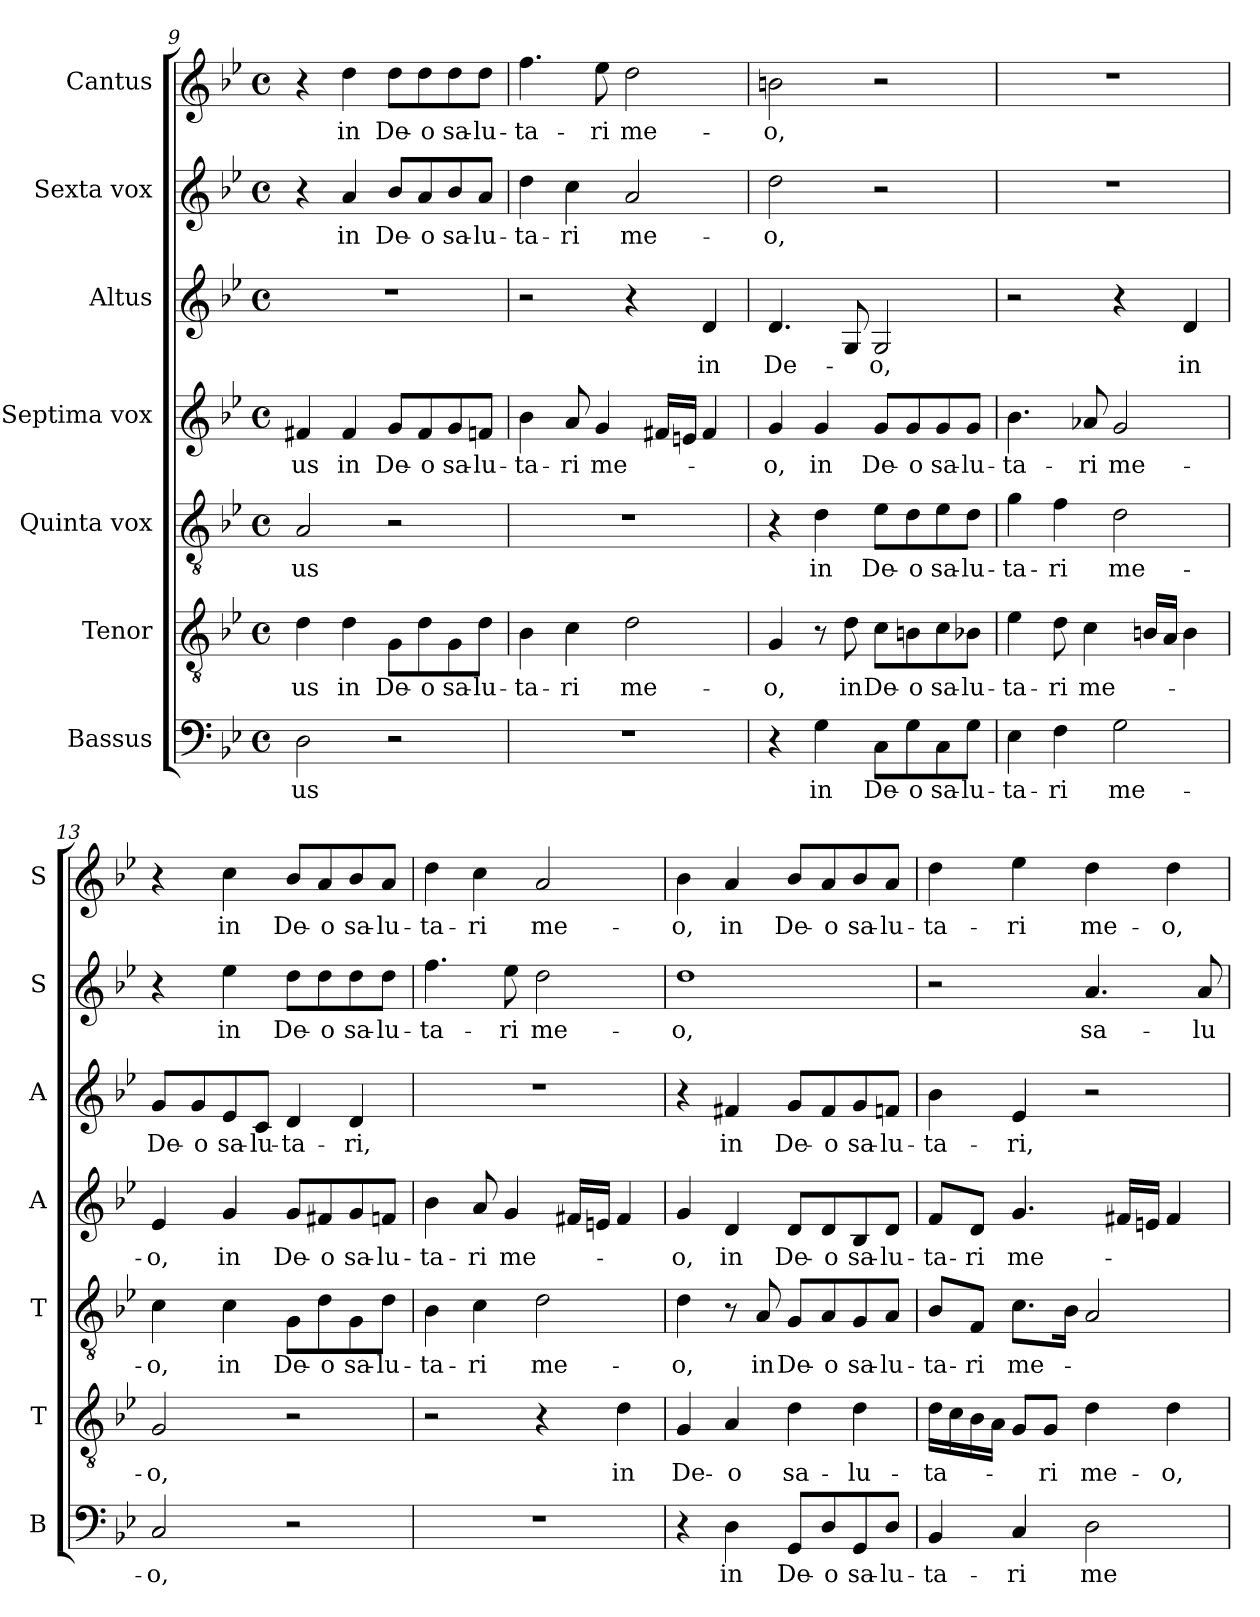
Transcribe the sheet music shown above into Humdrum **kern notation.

**kern	**text	**kern	**text	**kern	**text	**kern	**text	**kern	**text	**kern	**text	**kern	**text
*part7	*part7	*part6	*part6	*part5	*part5	*part4	*part4	*part3	*part3	*part2	*part2	*part1	*part1
*staff7	*staff7	*staff6	*staff6	*staff5	*staff5	*staff4	*staff4	*staff3	*staff3	*staff2	*staff2	*staff1	*staff1
*I"Bassus	*	*I"Tenor	*	*I"Quinta vox	*	*I"Septima vox	*	*I"Altus	*	*I"Sexta vox	*	*I"Cantus	*
*I'B	*	*I'T	*	*I'T	*	*I'A	*	*I'A	*	*I'S	*	*I'S	*
*clefF4	*	*clefGv2	*	*clefGv2	*	*clefG2	*	*clefG2	*	*clefG2	*	*clefG2	*
*	*	*ITrd7c12	*	*ITrd7c12	*	*	*	*	*	*	*	*	*
*k[b-e-]	*	*k[b-e-]	*	*k[b-e-]	*	*k[b-e-]	*	*k[b-e-]	*	*k[b-e-]	*	*k[b-e-]	*
*B-:	*	*B-:	*	*B-:	*	*B-:	*	*B-:	*	*B-:	*	*B-:	*
*M4/4	*	*M4/4	*	*M4/4	*	*M4/4	*	*M4/4	*	*M4/4	*	*M4/4	*
*met(c)	*	*met(c)	*	*met(c)	*	*met(c)	*	*met(c)	*	*met(c)	*	*met(c)	*
=9	=9	=9	=9	=9	=9	=9	=9	=9	=9	=9	=9	=9	=9
!	!LO:LY:b	!	!LO:LY:b	!	!LO:LY:b	!	!LO:LY:b	!	!	!	!	!	!
2D\	-us	4D\	-us	2AA/	-us	4f#X/	-us	1r	.	4r	.	4r	.
!	!	!	!LO:LY:b	!	!	!	!LO:LY:b	!	!	!	!LO:LY:b	!	!LO:LY:b
.	.	4D\	in	.	.	4f#/	in	.	.	4a/	in	4dd\	in
!	!	!	!LO:LY:b	!	!	!	!LO:LY:b	!	!	!	!LO:LY:b	!	!LO:LY:b
2r	.	8GG\L	De-	2r	.	8g/L	De-	.	.	8b-/L	De-	8dd\L	De-
!	!	!	!LO:LY:b	!	!	!	!LO:LY:b	!	!	!	!LO:LY:b	!	!LO:LY:b
.	.	8D\	-o	.	.	8f#/	-o	.	.	8a/	-o	8dd\	-o
!	!	!	!LO:LY:b	!	!	!	!LO:LY:b	!	!	!	!LO:LY:b	!	!LO:LY:b
.	.	8GG\	sa-	.	.	8g/	sa-	.	.	8b-/	sa-	8dd\	sa-
!	!	!	!LO:LY:b	!	!	!	!LO:LY:b	!	!	!	!LO:LY:b	!	!LO:LY:b
.	.	8D\J	-lu-	.	.	8fn/J	-lu-	.	.	8a/J	-lu-	8dd\J	-lu-
=10	=10	=10	=10	=10	=10	=10	=10	=10	=10	=10	=10	=10	=10
!	!	!	!LO:LY:b	!	!	!	!LO:LY:b	!	!	!	!LO:LY:b	!	!LO:LY:b
1r	.	4BB-\	-ta-	1r	.	4b-\	-ta-	2r	.	4dd\	-ta-	4.ff\	-ta-
!	!	!	!LO:LY:b	!	!	!	!LO:LY:b	!	!	!	!LO:LY:b	!	!
.	.	4C\	-ri	.	.	8a/	-ri	.	.	4cc\	-ri	.	.
!	!	!	!	!	!	!	!LO:LY:b	!	!	!	!	!	!LO:LY:b
.	.	.	.	.	.	4g/	me-	.	.	.	.	8ee-\	-ri
!	!	!	!LO:LY:b	!	!	!	!	!	!	!	!LO:LY:b	!	!LO:LY:b
.	.	2D\	me-	.	.	.	.	4r	.	2a/	me-	2dd\	me-
.	.	.	.	.	.	16f#X/LL	.	.	.	.	.	.	.
.	.	.	.	.	.	16en/JJ	.	.	.	.	.	.	.
!	!	!	!	!	!	!	!	!	!LO:LY:b	!	!	!	!
.	.	.	.	.	.	4f#/	.	4d/	in	.	.	.	.
!!LO:LB:g=z
=11	=11	=11	=11	=11	=11	=11	=11	=11	=11	=11	=11	=11	=11
!	!	!	!LO:LY:b	!	!	!	!LO:LY:b	!	!LO:LY:b	!	!LO:LY:b	!	!LO:LY:b
4r	.	4GG/	-o,	4r	.	4g/	-o,	4.d/	De-	2dd\	-o,	2bn\	-o,
!	!LO:LY:b	!	!	!	!LO:LY:b	!	!LO:LY:b	!	!	!	!	!	!
4G\	in	8r	.	4D\	in	4g/	in	.	.	.	.	.	.
!	!	!	!LO:LY:b	!	!	!	!	!	!	!	!	!	!
.	.	8D\	in	.	.	.	.	8G/	.	.	.	.	.
!	!LO:LY:b	!	!LO:LY:b	!	!LO:LY:b	!	!LO:LY:b	!	!LO:LY:b	!	!	!	!
8C\L	De-	8C\L	De-	8E-\L	De-	8g/L	De-	2G/	-o,	2r	.	2r	.
!	!LO:LY:b	!	!LO:LY:b	!	!LO:LY:b	!	!LO:LY:b	!	!	!	!	!	!
8G\	-o	8BBn\	-o	8D\	-o	8g/	-o	.	.	.	.	.	.
!	!LO:LY:b	!	!LO:LY:b	!	!LO:LY:b	!	!LO:LY:b	!	!	!	!	!	!
8C\	sa-	8C\	sa-	8E-\	sa-	8g/	sa-	.	.	.	.	.	.
!	!LO:LY:b	!	!LO:LY:b	!	!LO:LY:b	!	!LO:LY:b	!	!	!	!	!	!
8G\J	-lu-	8BB-X\J	-lu-	8D\J	-lu-	8g/J	-lu-	.	.	.	.	.	.
=12	=12	=12	=12	=12	=12	=12	=12	=12	=12	=12	=12	=12	=12
!	!LO:LY:b	!	!LO:LY:b	!	!LO:LY:b	!	!LO:LY:b	!	!	!	!	!	!
4E-\	-ta-	4E-\	-ta-	4G\	-ta-	4.b-\	-ta-	2r	.	1r	.	1r	.
!	!LO:LY:b	!	!LO:LY:b	!	!LO:LY:b	!	!	!	!	!	!	!	!
4F\	-ri	8D\	-ri	4F\	-ri	.	.	.	.	.	.	.	.
!	!	!	!LO:LY:b	!	!	!	!LO:LY:b	!	!	!	!	!	!
.	.	4C\	me-	.	.	8a-X/	-ri	.	.	.	.	.	.
!	!LO:LY:b	!	!	!	!LO:LY:b	!	!LO:LY:b	!	!	!	!	!	!
2G\	me-	.	.	2D\	me-	2g/	me-	4r	.	.	.	.	.
.	.	16BBn/LL	.	.	.	.	.	.	.	.	.	.	.
.	.	16AA/JJ	.	.	.	.	.	.	.	.	.	.	.
!	!	!	!	!	!	!	!	!	!LO:LY:b	!	!	!	!
.	.	4BB\	.	.	.	.	.	4d/	in	.	.	.	.
=13	=13	=13	=13	=13	=13	=13	=13	=13	=13	=13	=13	=13	=13
!	!LO:LY:b	!	!LO:LY:b	!	!LO:LY:b	!	!LO:LY:b	!	!LO:LY:b	!	!	!	!
2C/	-o,	2GG/	-o,	4C\	-o,	4e-/	-o,	8g/L	De-	4r	.	4r	.
!	!	!	!	!	!	!	!	!	!LO:LY:b	!	!	!	!
.	.	.	.	.	.	.	.	8g/	-o	.	.	.	.
!	!	!	!	!	!LO:LY:b	!	!LO:LY:b	!	!LO:LY:b	!	!LO:LY:b	!	!LO:LY:b
.	.	.	.	4C\	in	4g/	in	8e-/	sa-	4ee-\	in	4cc\	in
!	!	!	!	!	!	!	!	!	!LO:LY:b	!	!	!	!
.	.	.	.	.	.	.	.	8c/J	-lu-	.	.	.	.
!	!	!	!	!	!LO:LY:b	!	!LO:LY:b	!	!LO:LY:b	!	!LO:LY:b	!	!LO:LY:b
2r	.	2r	.	8GG\L	De-	8g/L	De-	4d/	-ta-	8dd\L	De-	8b-/L	De-
!	!	!	!	!	!LO:LY:b	!	!LO:LY:b	!	!	!	!LO:LY:b	!	!LO:LY:b
.	.	.	.	8D\	-o	8f#X/	-o	.	.	8dd\	-o	8a/	-o
!	!	!	!	!	!LO:LY:b	!	!LO:LY:b	!	!LO:LY:b	!	!LO:LY:b	!	!LO:LY:b
.	.	.	.	8GG\	sa-	8g/	sa-	4d/	-ri,	8dd\	sa-	8b-/	sa-
!	!	!	!	!	!LO:LY:b	!	!LO:LY:b	!	!	!	!LO:LY:b	!	!LO:LY:b
.	.	.	.	8D\J	-lu-	8fn/J	-lu-	.	.	8dd\J	-lu-	8a/J	-lu-
=14	=14	=14	=14	=14	=14	=14	=14	=14	=14	=14	=14	=14	=14
!	!	!	!	!	!LO:LY:b	!	!LO:LY:b	!	!	!	!LO:LY:b	!	!LO:LY:b
1r	.	2r	.	4BB-\	-ta-	4b-\	-ta-	1r	.	4.ff\	-ta-	4dd\	-ta-
!	!	!	!	!	!LO:LY:b	!	!LO:LY:b	!	!	!	!	!	!LO:LY:b
.	.	.	.	4C\	-ri	8a/	-ri	.	.	.	.	4cc\	-ri
!	!	!	!	!	!	!	!LO:LY:b	!	!	!	!LO:LY:b	!	!
.	.	.	.	.	.	4g/	me-	.	.	8ee-\	-ri	.	.
!	!	!	!	!	!LO:LY:b	!	!	!	!	!	!LO:LY:b	!	!LO:LY:b
.	.	4r	.	2D\	me-	.	.	.	.	2dd\	me-	2a/	me-
.	.	.	.	.	.	16f#X/LL	.	.	.	.	.	.	.
.	.	.	.	.	.	16en/JJ	.	.	.	.	.	.	.
!	!	!	!LO:LY:b	!	!	!	!	!	!	!	!	!	!
.	.	4D\	in	.	.	4f#/	.	.	.	.	.	.	.
!!LO:PB:g=z
=15	=15	=15	=15	=15	=15	=15	=15	=15	=15	=15	=15	=15	=15
!	!	!	!LO:LY:b	!	!LO:LY:b	!	!LO:LY:b	!	!	!	!LO:LY:b	!	!LO:LY:b
4r	.	4GG/	De-	4D\	-o,	4g/	-o,	4r	.	1dd	-o,	4b-\	-o,
!	!LO:LY:b	!	!LO:LY:b	!	!	!	!LO:LY:b	!	!LO:LY:b	!	!	!	!LO:LY:b
4D\	in	4AA/	-o	8r	.	4d/	in	4f#X/	in	.	.	4a/	in
!	!	!	!	!	!LO:LY:b	!	!	!	!	!	!	!	!
.	.	.	.	8AA/	in	.	.	.	.	.	.	.	.
!	!LO:LY:b	!	!LO:LY:b	!	!LO:LY:b	!	!LO:LY:b	!	!LO:LY:b	!	!	!	!LO:LY:b
8GG/L	De-	4D\	sa-	8GG/L	De-	8d/L	De-	8g/L	De-	.	.	8b-/L	De-
!	!LO:LY:b	!	!	!	!LO:LY:b	!	!LO:LY:b	!	!LO:LY:b	!	!	!	!LO:LY:b
8D/	-o	.	.	8AA/	-o	8d/	-o	8f#/	-o	.	.	8a/	-o
!	!LO:LY:b	!	!LO:LY:b	!	!LO:LY:b	!	!LO:LY:b	!	!LO:LY:b	!	!	!	!LO:LY:b
8GG/	sa-	4D\	-lu-	8GG/	sa-	8B-/	sa-	8g/	sa-	.	.	8b-/	sa-
!	!LO:LY:b	!	!	!	!LO:LY:b	!	!LO:LY:b	!	!LO:LY:b	!	!	!	!LO:LY:b
8D/J	-lu-	.	.	8AA/J	-lu-	8d/J	-lu-	8fn/J	-lu-	.	.	8a/J	-lu-
=16	=16	=16	=16	=16	=16	=16	=16	=16	=16	=16	=16	=16	=16
!	!LO:LY:b	!	!LO:LY:b	!	!LO:LY:b	!	!LO:LY:b	!	!LO:LY:b	!	!	!	!LO:LY:b
4BB-/	-ta-	16D\LL	-ta-	8BB-/L	-ta-	8f/L	-ta-	4b-\	-ta-	2r	.	4dd\	-ta-
.	.	16C\	.	.	.	.	.	.	.	.	.	.	.
!	!	!	!	!	!LO:LY:b	!	!LO:LY:b	!	!	!	!	!	!
.	.	16BB-\	.	8FF/J	-ri	8d/J	-ri	.	.	.	.	.	.
.	.	16AA\JJ	.	.	.	.	.	.	.	.	.	.	.
!	!LO:LY:b	!	!	!	!LO:LY:b	!	!LO:LY:b	!	!LO:LY:b	!	!	!	!LO:LY:b
4C/	-ri	8GG/L	.	8.C\L	me-	4.g/	me-	4e-/	-ri,	.	.	4ee-\	-ri
!	!	!	!LO:LY:b	!	!	!	!	!	!	!	!	!	!
.	.	8GG/J	-ri	.	.	.	.	.	.	.	.	.	.
.	.	.	.	16BB-\Jk	.	.	.	.	.	.	.	.	.
!	!LO:LY:b	!	!LO:LY:b	!	!	!	!	!	!	!	!LO:LY:b	!	!LO:LY:b
2D\	me-	4D\	me-	2AA/	.	.	.	2r	.	4.a/	sa-	4dd\	me-
.	.	.	.	.	.	16f#X/LL	.	.	.	.	.	.	.
.	.	.	.	.	.	16en/JJ	.	.	.	.	.	.	.
!	!	!	!LO:LY:b	!	!	!	!	!	!	!	!	!	!LO:LY:b
.	.	4D\	-o,	.	.	4f#/	.	.	.	.	.	4dd\	-o,
!	!	!	!	!	!	!	!	!	!	!	!LO:LY:b	!	!
.	.	.	.	.	.	.	.	.	.	8a/	-lu-	.	.
=	=	=	=	=	=	=	=	=	=	=	=	=	=
*-	*-	*-	*-	*-	*-	*-	*-	*-	*-	*-	*-	*-	*-
